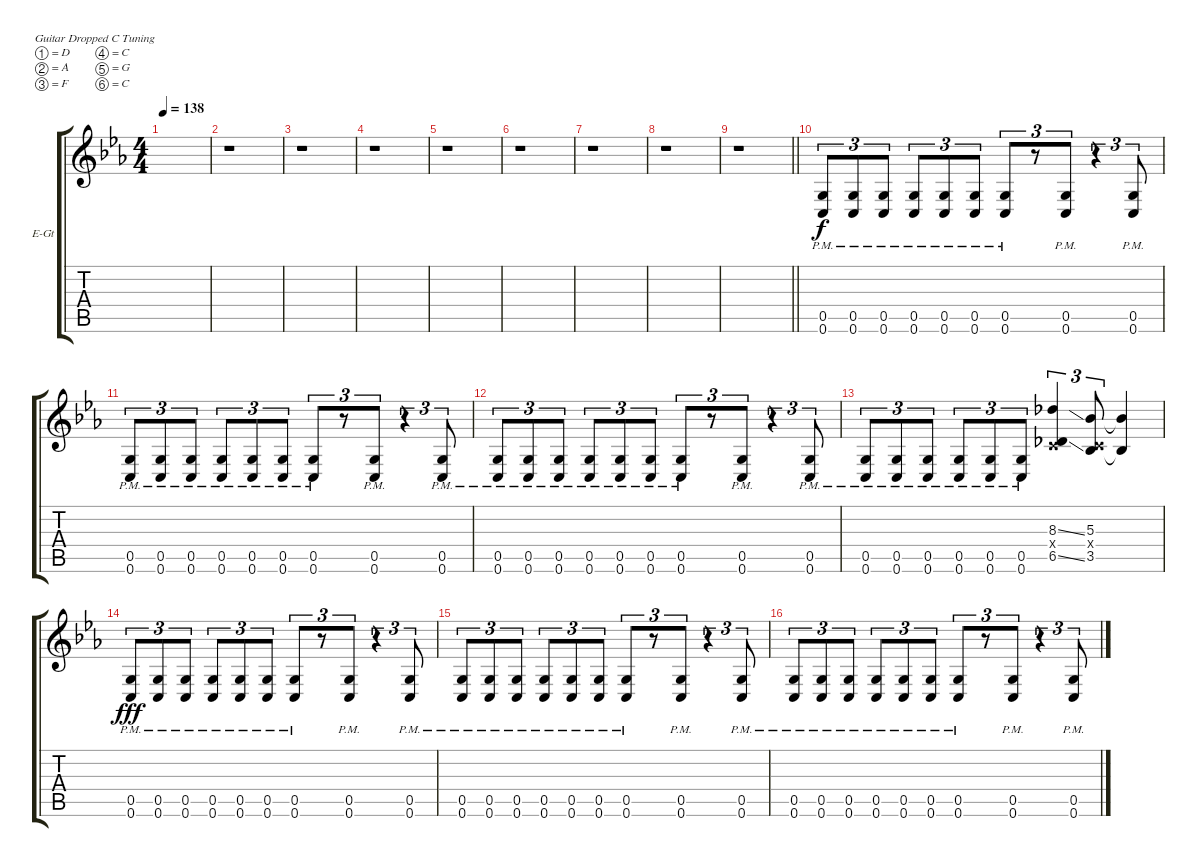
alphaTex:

\bracketExtendMode groupsimilarinstruments
\firstSystemTrackNameOrientation horizontal
\otherSystemsTrackNameOrientation horizontal
\track ("Electric Guitar" "E-Gt") {instrument distortionguitar}
\staff {score tabs}
\tuning (D4 A3 F3 C3 G2 C2)
\ts (4 4)
\tempo 138
\clef g2
\ks eb
|
\scale
0.532567 r.1 |
\scale
0.233716 r.1 |
\scale
0.233716 r.1 |
\scale
0.333333 r.1 |
\scale
0.333333 r.1 |
\scale
0.333333 r.1 |
\scale
0.333333 r.1 |
\scale
0.333333
\barLineRight lightlight
r.1 |
\scale
0.333333 (0.5{pm} 0.6{pm}).8{tu (3 2)} (0.5{pm} 0.6{pm}).8{tu (3 2)} (0.5{pm} 0.6{pm}).8{tu (3 2)} (0.5{pm} 0.6{pm}).8{tu (3 2)} (0.5{pm} 0.6{pm}).8{tu (3 2)} (0.5{pm} 0.6{pm}).8{tu (3 2)} (0.5{pm} 0.6{pm}).8{tu (3 2)} r.8{tu (3 2)} (0.5{pm} 0.6{pm}).8{tu (3 2)} r.4{tu (3 2)} (0.5{pm} 0.6{pm}).8{tu (3 2)} |
\scale
0.333333 (0.5{pm} 0.6{pm}).8{tu (3 2)} (0.5{pm} 0.6{pm}).8{tu (3 2)} (0.5{pm} 0.6{pm}).8{tu (3 2)} (0.5{pm} 0.6{pm}).8{tu (3 2)} (0.5{pm} 0.6{pm}).8{tu (3 2)} (0.5{pm} 0.6{pm}).8{tu (3 2)} (0.5{pm} 0.6{pm}).8{tu (3 2)} r.8{tu (3 2)} (0.5{pm} 0.6{pm}).8{tu (3 2)} r.4{tu (3 2)} (0.5{pm} 0.6{pm}).8{tu (3 2)} |
\scale
0.333333 (0.5{pm} 0.6{pm}).8{tu (3 2)} (0.5{pm} 0.6{pm}).8{tu (3 2)} (0.5{pm} 0.6{pm}).8{tu (3 2)} (0.5{pm} 0.6{pm}).8{tu (3 2)} (0.5{pm} 0.6{pm}).8{tu (3 2)} (0.5{pm} 0.6{pm}).8{tu (3 2)} (0.5{pm} 0.6{pm}).8{tu (3 2)} r.8{tu (3 2)} (0.5{pm} 0.6{pm}).8{tu (3 2)} r.4{tu (3 2)} (0.5{pm} 0.6{pm}).8{tu (3 2)} |
\scale
0.333333 (0.5{pm} 0.6{pm}).8{tu (3 2)} (0.5{pm} 0.6{pm}).8{tu (3 2)} (0.5{pm} 0.6{pm}).8{tu (3 2)} (0.5{pm} 0.6{pm}).8{tu (3 2)} (0.5{pm} 0.6{pm}).8{tu (3 2)} (0.5{pm} 0.6{pm}).8{tu (3 2)} (8.3{ss} 0.4{x} 6.5{ss}).4{tu (3 2)} (5.3 0.4{x} 3.5).8{tu (3 2)} (5.3{t} 3.5{t}).4{dy f} |
\scale
0.333333 (0.5{pm} 0.6{pm}).8{tu (3 2) dy fff} (0.5{pm} 0.6{pm}).8{tu (3 2)} (0.5{pm} 0.6{pm}).8{tu (3 2)} (0.5{pm} 0.6{pm}).8{tu (3 2)} (0.5{pm} 0.6{pm}).8{tu (3 2)} (0.5{pm} 0.6{pm}).8{tu (3 2)} (0.5{pm} 0.6{pm}).8{tu (3 2)} r.8{tu (3 2)} (0.5{pm} 0.6{pm}).8{tu (3 2)} r.4{tu (3 2)} (0.5{pm} 0.6{pm}).8{tu (3 2)} |
\scale
0.333333 (0.5{pm} 0.6{pm}).8{tu (3 2)} (0.5{pm} 0.6{pm}).8{tu (3 2)} (0.5{pm} 0.6{pm}).8{tu (3 2)} (0.5{pm} 0.6{pm}).8{tu (3 2)} (0.5{pm} 0.6{pm}).8{tu (3 2)} (0.5{pm} 0.6{pm}).8{tu (3 2)} (0.5{pm} 0.6{pm}).8{tu (3 2)} r.8{tu (3 2)} (0.5{pm} 0.6{pm}).8{tu (3 2)} r.4{tu (3 2)} (0.5{pm} 0.6{pm}).8{tu (3 2)} |
\scale
0.333333 (0.5{pm} 0.6{pm}).8{tu (3 2)} (0.5{pm} 0.6{pm}).8{tu (3 2)} (0.5{pm} 0.6{pm}).8{tu (3 2)} (0.5{pm} 0.6{pm}).8{tu (3 2)} (0.5{pm} 0.6{pm}).8{tu (3 2)} (0.5{pm} 0.6{pm}).8{tu (3 2)} (0.5{pm} 0.6{pm}).8{tu (3 2)} r.8{tu (3 2)} (0.5{pm} 0.6{pm}).8{tu (3 2)} r.4{tu (3 2)} (0.5{pm} 0.6{pm}).8{tu (3 2)}
